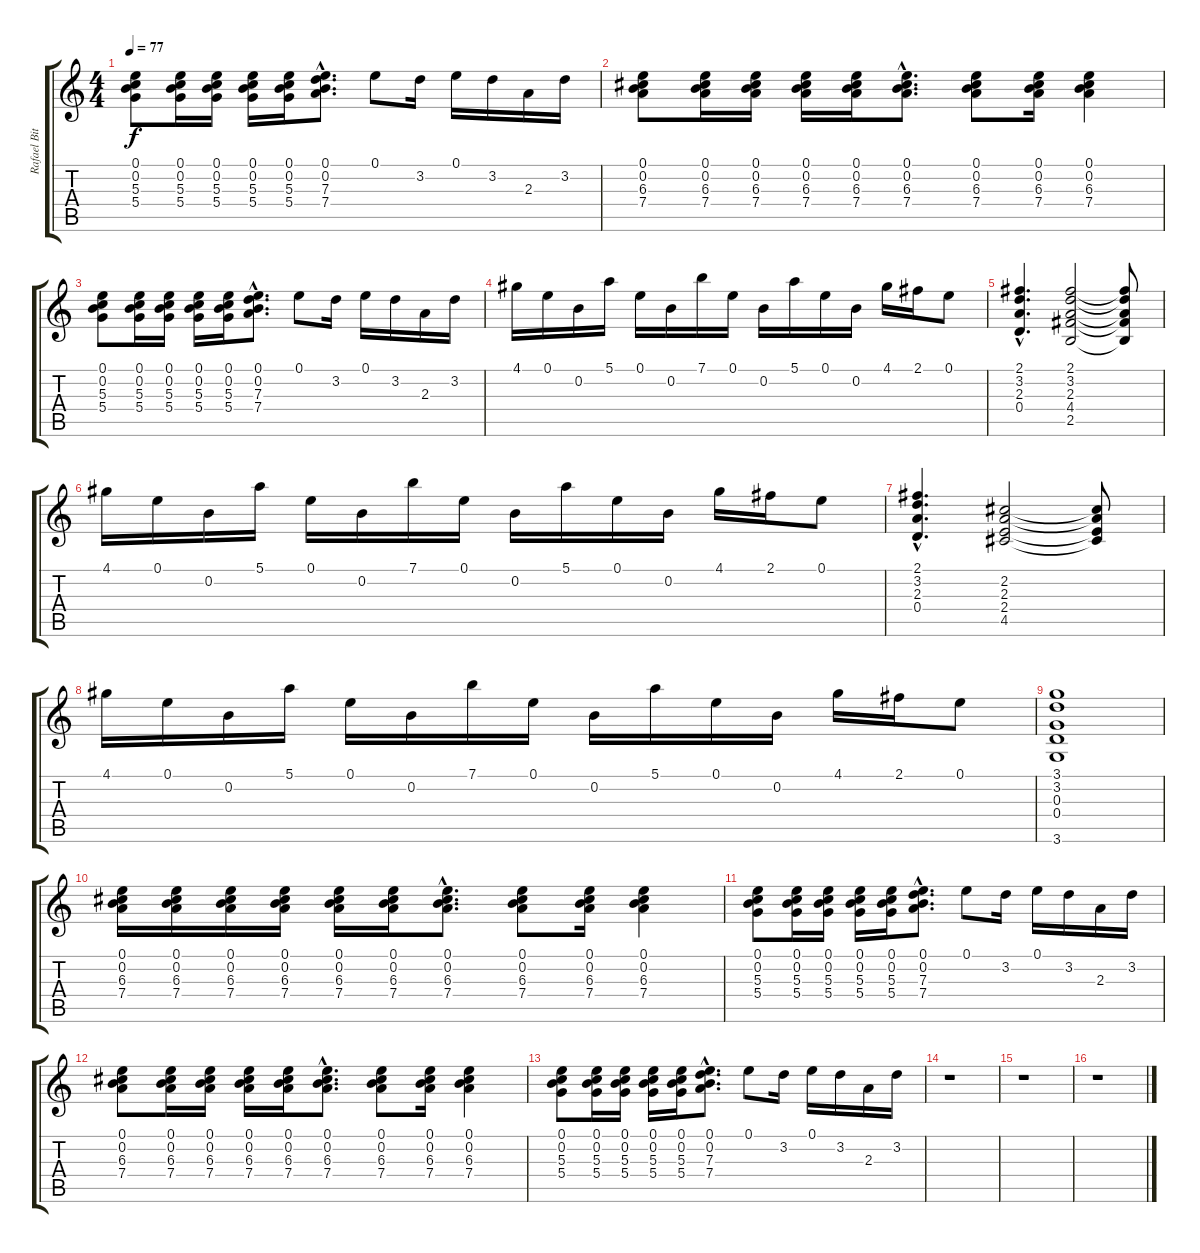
\track ("Rafael Bittencourt " "Rafael Bit") {instrument acousticguitarsteel}
\staff {score tabs}
\tuning (E4 B3 G3 D3 A2 E2) {hide}
\ts (4 4)
\tempo 77
\clef g2
\ks c
(0.1 0.2 5.3 5.4).8{dy f} (0.1 0.2 5.3 5.4).16 (0.1 0.2 5.3 5.4).16 (0.1 0.2 5.3 5.4).16 (0.1 0.2 5.3 5.4).16 (0.1{hac} 0.2{hac} 7.3{hac} 7.4{hac}).8{d} 0.1.8 3.2.16 0.1.16 3.2.16 2.3.16 3.2.16 |
(0.1 0.2 6.3 7.4).8 (0.1 0.2 6.3 7.4).16 (0.1 0.2 6.3 7.4).16 (0.1 0.2 6.3 7.4).16 (0.1 0.2 6.3 7.4).16 (0.1{hac} 0.2{hac} 6.3{hac} 7.4{hac}).8{d} (0.1 0.2 6.3 7.4).8 (0.1 0.2 6.3 7.4).16 (0.1 0.2 6.3 7.4).4 |
(0.1 0.2 5.3 5.4).8 (0.1 0.2 5.3 5.4).16 (0.1 0.2 5.3 5.4).16 (0.1 0.2 5.3 5.4).16 (0.1 0.2 5.3 5.4).16 (0.1{hac} 0.2{hac} 7.3{hac} 7.4{hac}).8{d} 0.1.8 3.2.16 0.1.16 3.2.16 2.3.16 3.2.16 |
4.1.16 0.1.16 0.2.16 5.1.16 0.1.16 0.2.16 7.1.16 0.1.16 0.2.16 5.1.16 0.1.16 0.2.16 4.1.16 2.1.16 0.1.8 |
(2.1{hac} 3.2{hac} 2.3{hac} 0.4{hac}).4{d} (2.1 3.2 2.3 4.4 2.5).2 (2.1{t} 3.2{t} 2.3{t} 4.4{t} 2.5{t}).8 |
4.1.16 0.1.16 0.2.16 5.1.16 0.1.16 0.2.16 7.1.16 0.1.16 0.2.16 5.1.16 0.1.16 0.2.16 4.1.16 2.1.16 0.1.8 |
(2.1{hac} 3.2{hac} 2.3{hac} 0.4{hac}).4{d} (2.2 2.3 2.4 4.5).2 (2.2{t} 2.3{t} 2.4{t} 4.5{t}).8 |
4.1.16 0.1.16 0.2.16 5.1.16 0.1.16 0.2.16 7.1.16 0.1.16 0.2.16 5.1.16 0.1.16 0.2.16 4.1.16 2.1.16 0.1.8 |
(3.1 3.2 0.3 0.4 3.6).1 |
(0.1 0.2 6.3 7.4).16 (0.1 0.2 6.3 7.4).16 (0.1 0.2 6.3 7.4).16 (0.1 0.2 6.3 7.4).16 (0.1 0.2 6.3 7.4).16 (0.1 0.2 6.3 7.4).16 (0.1{hac} 0.2{hac} 6.3{hac} 7.4{hac}).8{d} (0.1 0.2 6.3 7.4).8 (0.1 0.2 6.3 7.4).16 (0.1 0.2 6.3 7.4).4 |
(0.1 0.2 5.3 5.4).8 (0.1 0.2 5.3 5.4).16 (0.1 0.2 5.3 5.4).16 (0.1 0.2 5.3 5.4).16 (0.1 0.2 5.3 5.4).16 (0.1{hac} 0.2{hac} 7.3{hac} 7.4{hac}).8{d} 0.1.8 3.2.16 0.1.16 3.2.16 2.3.16 3.2.16 |
(0.1 0.2 6.3 7.4).8 (0.1 0.2 6.3 7.4).16 (0.1 0.2 6.3 7.4).16 (0.1 0.2 6.3 7.4).16 (0.1 0.2 6.3 7.4).16 (0.1{hac} 0.2{hac} 6.3{hac} 7.4{hac}).8{d} (0.1 0.2 6.3 7.4).8 (0.1 0.2 6.3 7.4).16 (0.1 0.2 6.3 7.4).4 |
(0.1 0.2 5.3 5.4).8 (0.1 0.2 5.3 5.4).16 (0.1 0.2 5.3 5.4).16 (0.1 0.2 5.3 5.4).16 (0.1 0.2 5.3 5.4).16 (0.1{hac} 0.2{hac} 7.3{hac} 7.4{hac}).8{d} 0.1.8 3.2.16 0.1.16 3.2.16 2.3.16 3.2.16 |
r.1 |
r.1 |
r.1
